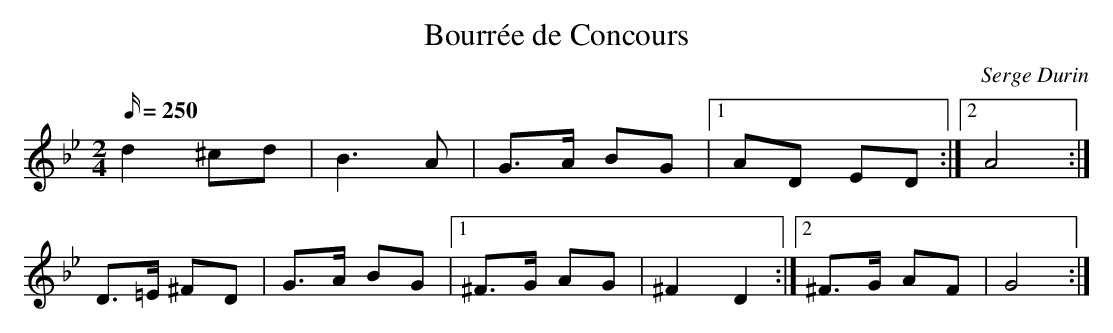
X:1
T:Bourrée de Concours
C:Serge Durin
M:2/4
Q:250
L:1/8
K:Gm
d2^cd|B3A|G>A BG|1AD ED:|2A4:|
D>=E ^FD|G>A BG|1^F>G AG|^F2 D2:|2^F>G AF|G4:|
